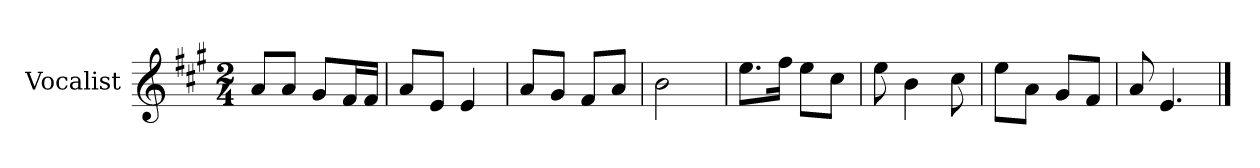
**kern
*part1
*staff1
*I"Vocalist
*k[f#c#g#]
*A:
*M2/4
=
8aL
8aJ
8g#L
16f#L
16f#JJ
=1
8aL
8eJ
4e
=2
8aL
8g#J
8f#L
8aJ
=3
2b
=4
8.eeL
16ff#Jk
8eeL
8cc#J
=5
8ee
4b
8cc#
=6
8eeL
8aJ
8g#L
8f#J
=7
8a
4.e
==
*-
